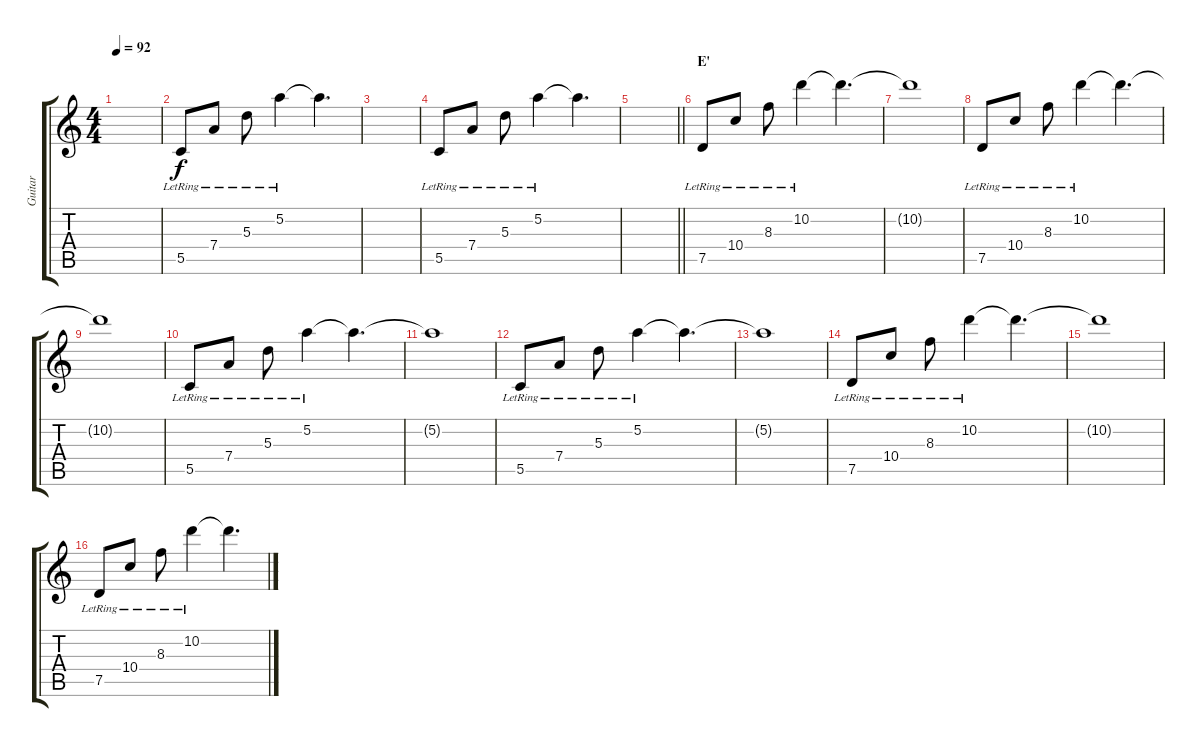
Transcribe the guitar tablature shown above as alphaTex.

\track ("Guitar" "Guitar") {instrument distortionguitar}
\staff {score tabs}
\tuning (G4 E4 A3 D3 G2 C2) {hide}
\ts (4 4)
\tempo 92
\clef g2
\ks c
|
5.5{lr}.8 7.4{lr}.8 5.3{lr}.8 5.2{lr}.4 5.2{t}.4{d} |
|
5.5{lr}.8 7.4{lr}.8 5.3{lr}.8 5.2{lr}.4 5.2{t}.4{d} |
\barLineRight lightlight
|
\section ("" "E'")
7.5{lr}.8 10.4{lr}.8 8.3{lr}.8 10.2{lr}.4 10.2{t}.4{d} |
10.2{t}.1 |
7.5{lr}.8 10.4{lr}.8 8.3{lr}.8 10.2{lr}.4 10.2{t}.4{d} |
10.2{t}.1 |
5.5{lr}.8 7.4{lr}.8 5.3{lr}.8 5.2{lr}.4 5.2{t}.4{d} |
5.2{t}.1 |
5.5{lr}.8 7.4{lr}.8 5.3{lr}.8 5.2{lr}.4 5.2{t}.4{d} |
5.2{t}.1 |
7.5{lr}.8 10.4{lr}.8 8.3{lr}.8 10.2{lr}.4 10.2{t}.4{d} |
10.2{t}.1 |
7.5{lr}.8 10.4{lr}.8 8.3{lr}.8 10.2{lr}.4 10.2{t}.4{d}
